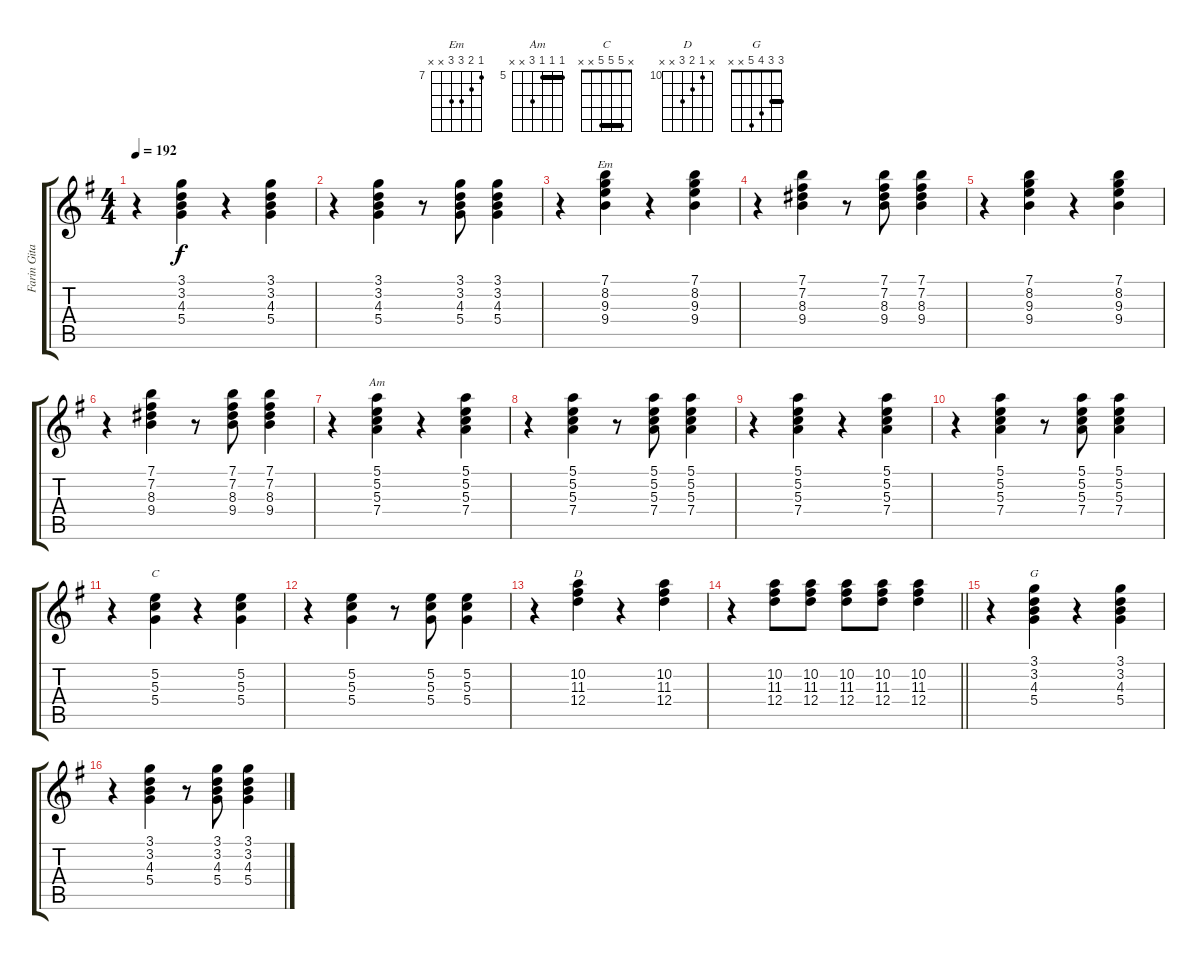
\track ("Farin Gitarre" "Farin Gita") {instrument electricguitarclean}
\staff {score tabs}
\tuning (E4 B3 G3 D3 A2 E2) {hide}
\chord ("Em" 7 8 9 9 x x) {firstfret 7}
\chord ("Am" 5 5 5 7 x x) {firstfret 5 barre 5}
\chord ("C" x 5 5 5 x x) {barre 5}
\chord ("D" x 10 11 12 x x) {firstfret 10}
\chord ("G" 3 3 4 5 x x) {barre 3}
\ts (4 4)
\tempo 192
\clef g2
\ks g
r.4{dy f} (3.1 3.2 4.3 5.4).4 r.4 (3.1 3.2 4.3 5.4).4 |
r.4 (3.1 3.2 4.3 5.4).4 r.8 (3.1 3.2 4.3 5.4).8 (3.1 3.2 4.3 5.4).4 |
r.4 (7.1 8.2 9.3 9.4).4{ch "Em"} r.4 (7.1 8.2 9.3 9.4).4 |
r.4 (7.1 7.2 8.3 9.4).4 r.8 (7.1 7.2 8.3 9.4).8 (7.1 7.2 8.3 9.4).4 |
r.4 (7.1 8.2 9.3 9.4).4 r.4 (7.1 8.2 9.3 9.4).4 |
r.4 (7.1 7.2 8.3 9.4).4 r.8 (7.1 7.2 8.3 9.4).8 (7.1 7.2 8.3 9.4).4 |
r.4 (5.1 5.2 5.3 7.4).4{ch "Am"} r.4 (5.1 5.2 5.3 7.4).4 |
r.4 (5.1 5.2 5.3 7.4).4 r.8 (5.1 5.2 5.3 7.4).8 (5.1 5.2 5.3 7.4).4 |
r.4 (5.1 5.2 5.3 7.4).4 r.4 (5.1 5.2 5.3 7.4).4 |
r.4 (5.1 5.2 5.3 7.4).4 r.8 (5.1 5.2 5.3 7.4).8 (5.1 5.2 5.3 7.4).4 |
r.4 (5.2 5.3 5.4).4{ch "C"} r.4 (5.2 5.3 5.4).4 |
r.4 (5.2 5.3 5.4).4 r.8 (5.2 5.3 5.4).8 (5.2 5.3 5.4).4 |
r.4 (10.2 11.3 12.4).4{ch "D"} r.4 (10.2 11.3 12.4).4 |
\barLineRight lightlight
r.4 (10.2 11.3 12.4).8 (10.2 11.3 12.4).8 (10.2 11.3 12.4).8 (10.2 11.3 12.4).8 (10.2 11.3 12.4).4 |
r.4 (3.1 3.2 4.3 5.4).4{ch "G"} r.4 (3.1 3.2 4.3 5.4).4 |
r.4 (3.1 3.2 4.3 5.4).4 r.8 (3.1 3.2 4.3 5.4).8 (3.1 3.2 4.3 5.4).4
